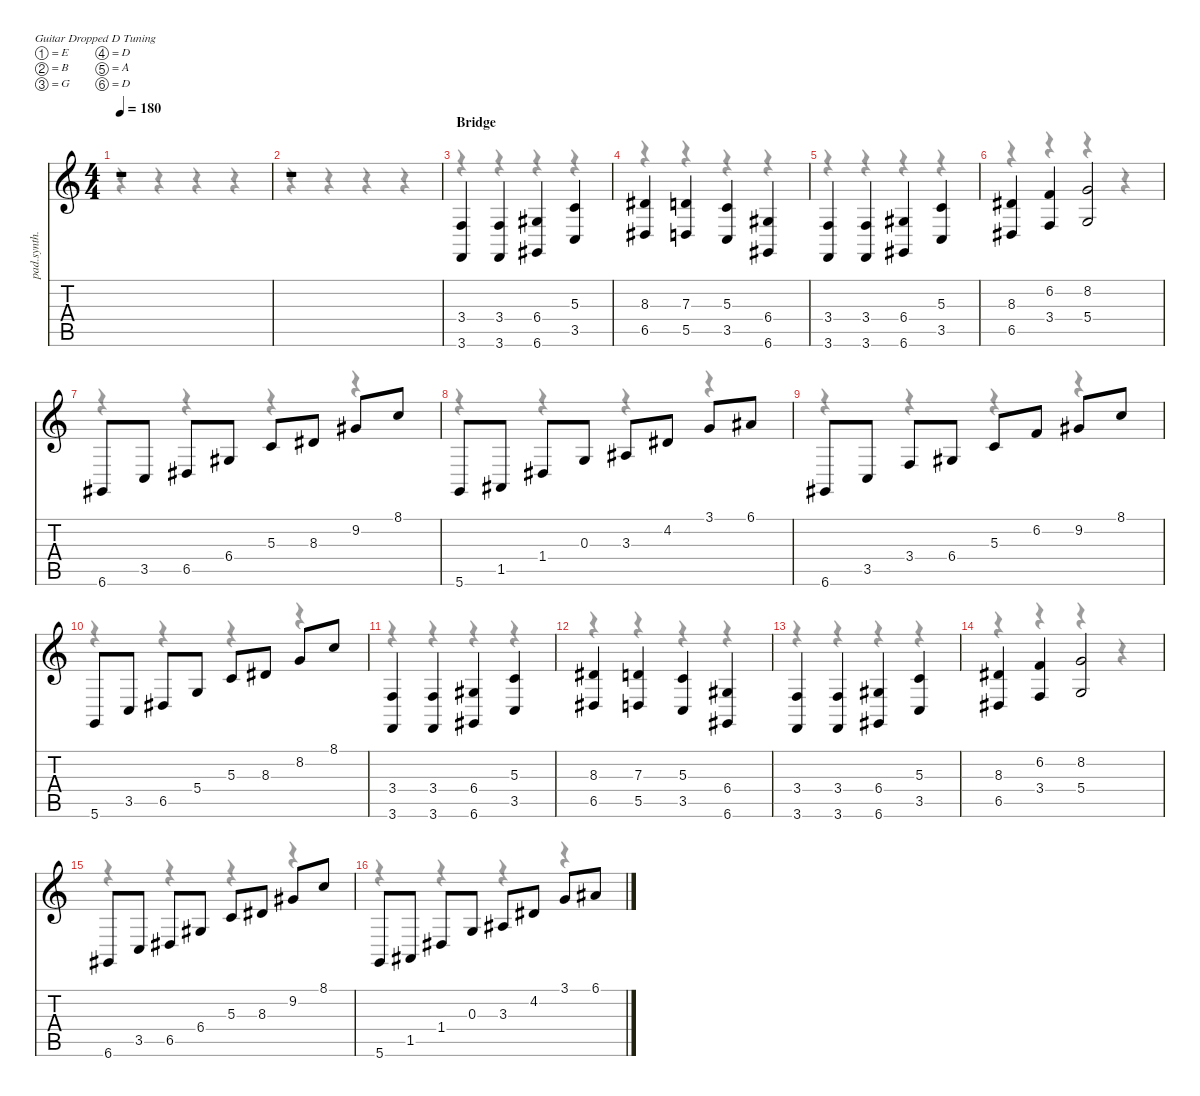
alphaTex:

\defaultSystemsLayout 4
\hideDynamics
\bracketExtendMode nobrackets
\track ("Strings" "pad.synth.") {instrument pad1newage}
\staff {score tabs}
\tuning (E4 B3 G3 D3 A2 D2)
\voice
\ts (4 4)
\tempo 180
\clef g2
\ks c
r.1{dy f} |
r.1 |
\section ("" "Bridge")
(3.4 3.6).4 (3.4 3.6).4 (6.4{acc #} 6.6{acc #}).4 (5.3 3.5).4 |
(8.3{acc #} 6.5{acc #}).4 (7.3 5.5).4 (5.3 3.5).4 (6.4{acc #} 6.6{acc #}).4 |
(3.4 3.6).4 (3.4 3.6).4 (6.4{acc #} 6.6{acc #}).4 (5.3 3.5).4 |
(8.3{acc #} 6.5{acc #}).4 (6.2 3.4).4 (8.2 5.4).2 |
6.6{acc #}.8 3.5.8 6.5{acc #}.8 6.4{acc #}.8 5.3.8 8.3{acc #}.8 9.2{acc #}.8 8.1.8 |
5.6.8 1.5{acc #}.8 1.4{acc #}.8 0.3.8 3.3{acc #}.8 4.2{acc #}.8 3.1.8 6.1{acc #}.8 |
6.6{acc #}.8 3.5.8 3.4.8 6.4{acc #}.8 5.3.8 6.2.8 9.2{acc #}.8 8.1.8 |
5.6.8 3.5.8 6.5{acc #}.8 5.4.8 5.3.8 8.3{acc #}.8 8.2.8 8.1.8 |
(3.4 3.6).4 (3.4 3.6).4 (6.4{acc #} 6.6{acc #}).4 (5.3 3.5).4 |
(8.3{acc #} 6.5{acc #}).4 (7.3 5.5).4 (5.3 3.5).4 (6.4{acc #} 6.6{acc #}).4 |
(3.4 3.6).4 (3.4 3.6).4 (6.4{acc #} 6.6{acc #}).4 (5.3 3.5).4 |
(8.3{acc #} 6.5{acc #}).4 (6.2 3.4).4 (8.2 5.4).2 |
6.6{acc #}.8 3.5.8 6.5{acc #}.8 6.4{acc #}.8 5.3.8 8.3{acc #}.8 9.2{acc #}.8 8.1.8 |
5.6.8 1.5{acc #}.8 1.4{acc #}.8 0.3.8 3.3{acc #}.8 4.2{acc #}.8 3.1.8 6.1{acc #}.8
\voice
\clef g2
\ottava regular
\simile none
\ks c
r.4{dy mf} r.4 r.4 r.4 |
r.4 r.4 r.4 r.4 |
r.4 r.4 r.4 r.4 |
r.4 r.4 r.4 r.4 |
r.4 r.4 r.4 r.4 |
r.4 r.4 r.4 r.4 |
r.4 r.4 r.4 r.4 |
r.4 r.4 r.4 r.4 |
r.4 r.4 r.4 r.4 |
r.4 r.4 r.4 r.4 |
r.4 r.4 r.4 r.4 |
r.4 r.4 r.4 r.4 |
r.4 r.4 r.4 r.4 |
r.4 r.4 r.4 r.4 |
r.4 r.4 r.4 r.4 |
r.4 r.4 r.4 r.4
